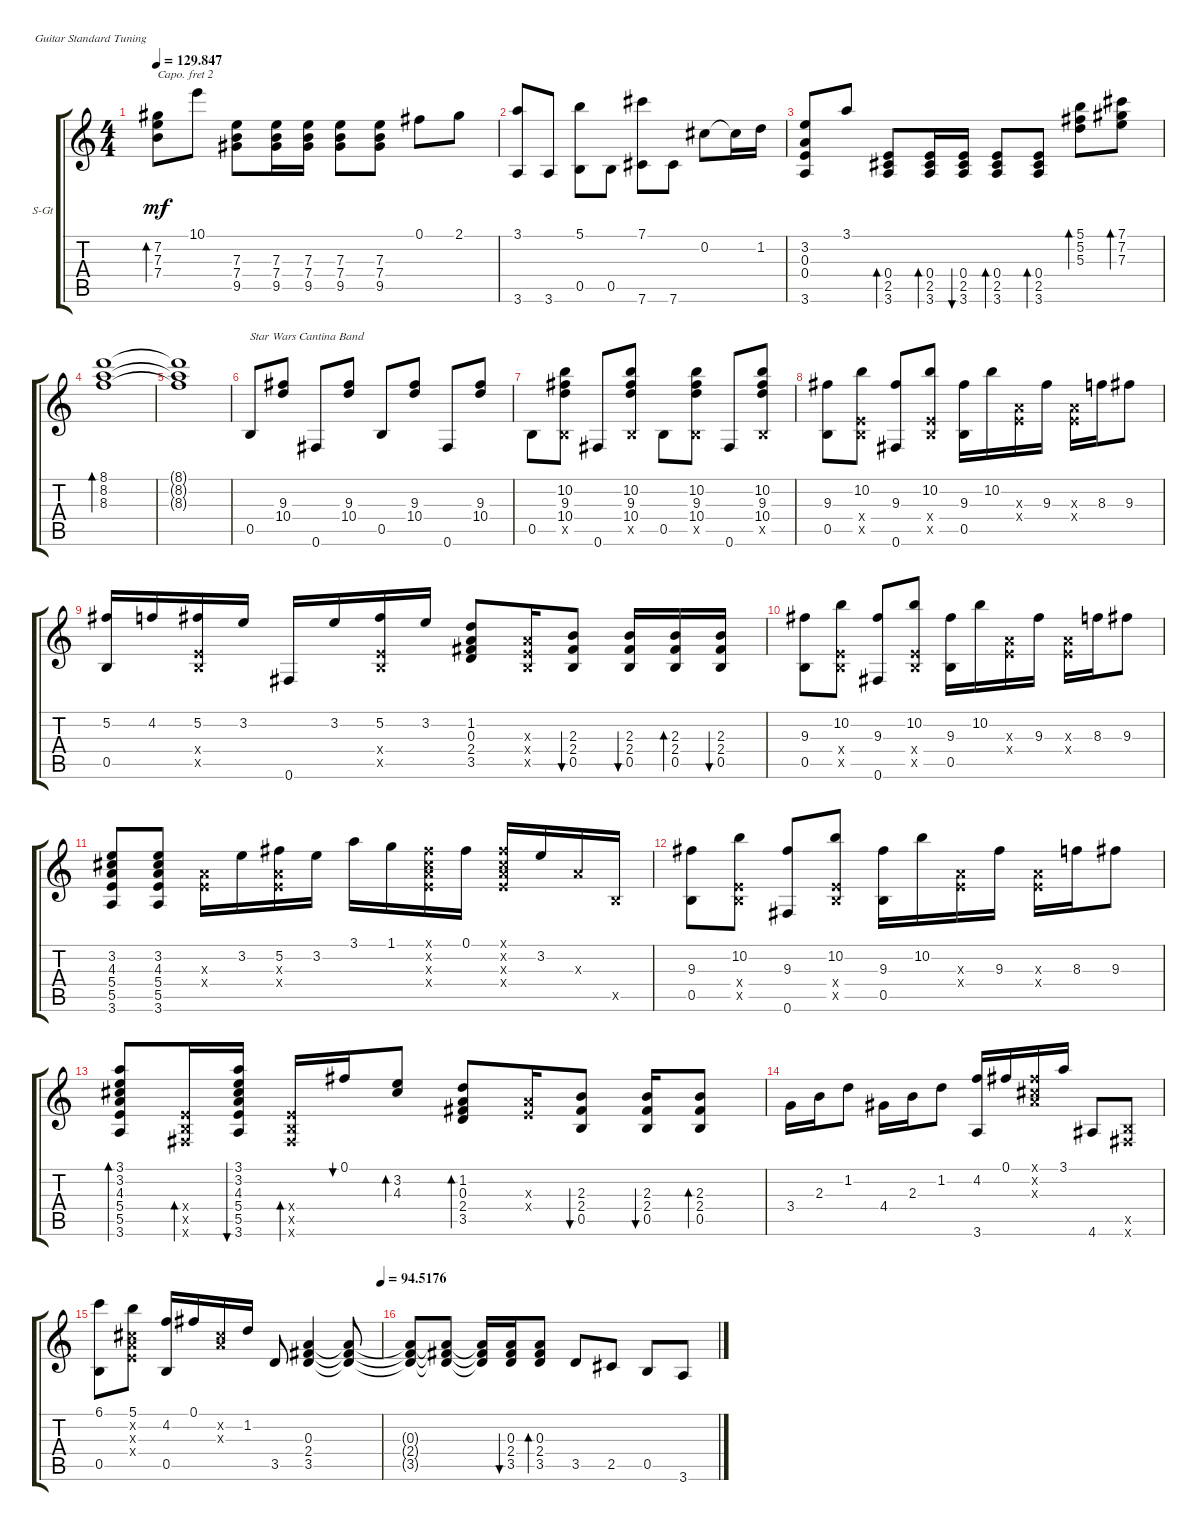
\defaultSystemsLayout 4
\bracketExtendMode groupsimilarinstruments
\firstSystemTrackNameOrientation horizontal
\otherSystemsTrackNameOrientation horizontal
\track ("Steel Guitar" "S-Gt") {instrument acousticguitarsteel}
\staff {score tabs}
\capo 2
\tuning (E4 B3 G3 D3 A2 E2)
\ts (4 4)
\tempo
129.847
\accidentals auto
\clef g2
\ottava regular
\simile none
\ks c
(7.2 7.3 7.4).8{bd 30 dy mf} 10.1.8 (9.5 7.4 7.3).8 (9.5 7.4 7.3).16 (9.5 7.4 7.3).16 (9.5 7.4 7.3).8 (9.5 7.4 7.3).8 0.1.8 2.1.8 |
(3.1 3.6).8 3.6.8 (5.1 0.5).8 0.5.8 (7.1 7.6).8 7.6.8 0.2.8 0.2{t}.16 1.2.16 |
(3.2 0.3 0.4 3.6).8 3.1.8 (3.6 2.5 0.4).8{bd 30} (0.4 2.5 3.6).16{bd 30} (3.6 2.5 0.4).16{bu 30} (3.6 2.5 0.4).8{bd 30} (0.4 2.5 3.6).8{bd 30} (5.1 5.2 5.3).8{bd 30} (7.1 7.3 7.2).8{bd 30} |
(8.1 8.3 8.2).1{bd 30} |
(8.1{t} 8.2{t} 8.3{t}).1 |
0.5.8{txt "Star Wars Cantina Band"} (10.4 9.3).8 0.6.8 (10.4 9.3).8 0.5.8 (10.4 9.3).8 0.6.8 (10.4 9.3).8 |
0.5.8 (10.4 10.2 0.5{x} 9.3).8 0.6.8 (10.4 9.3 0.5{x} 10.2).8 0.5.8 (10.4 9.3 10.2 0.5{x}).8 0.6.8 (10.4 9.3 0.5{x} 10.2).8 |
(0.5 9.3).8 (10.2 0.4{x} 0.5{x}).8 (9.3 0.6).8 (10.2 0.4{x} 0.5{x}).8 (9.3 0.5).16 10.2.16 (0.3{x} 0.4{x}).16 9.3.16 (0.3{x} 0.4{x}).16 8.3.16 9.3.8 |
(5.2 0.5).16 4.2.16 (5.2 0.5{x} 0.4{x}).16 3.2.16 0.6.16 3.2.16 (5.2 0.5{x} 0.4{x}).16 3.2.16 (1.2 0.3 2.4 3.5).8 (0.3{x} 0.4{x} 0.5{x}).16 (2.3 2.4 0.5).8{bu 30} (2.3 2.4 0.5).16{bu 30} (2.3 2.4 0.5).16{bd 30} (2.3 2.4 0.5).16{bu 30} |
(0.5 9.3).8 (10.2 0.4{x} 0.5{x}).8 (9.3 0.6).8 (10.2 0.4{x} 0.5{x}).8 (9.3 0.5).16 10.2.16 (0.3{x} 0.4{x}).16 9.3.16 (0.3{x} 0.4{x}).16 8.3.16 9.3.8 |
(3.6 5.5 5.4 4.3 3.2).8 (3.6 5.5 5.4 4.3 3.2).8 (0.3{x} 0.4{x}).16 3.2.16 (5.2 0.3{x} 0.4{x}).16 3.2.16 3.1.16 1.1.16 (0.1{x} 0.3{x} 0.4{x} 0.2{x}).16 0.1.16 (0.1{x} 0.2{x} 0.3{x} 0.4{x}).16 3.2.16 0.3{x}.16 0.5{x}.16 |
(0.5 9.3).8 (10.2 0.4{x} 0.5{x}).8 (9.3 0.6).8 (10.2 0.4{x} 0.5{x}).8 (9.3 0.5).16 10.2.16 (0.3{x} 0.4{x}).16 9.3.16 (0.3{x} 0.4{x}).16 8.3.16 9.3.8 |
(3.6 5.5 5.4 4.3 3.2 3.1).8{bd 30} (0.6{x} 0.5{x} 0.4{x}).16{bd 30} (3.1 3.2 3.6 5.5 5.4 4.3).16{bu 30} (0.6{x} 0.5{x} 0.4{x}).16{bd 30} 0.1.16{bu 30} (3.2 4.3).8{bd 30} (1.2 0.3 2.4 3.5).8{bd 30} (0.3{x} 0.4{x}).16 (2.3 2.4 0.5).8{bu 30} (2.3 2.4 0.5).16{bu 30} (0.5 2.4 2.3).8{bd 30} |
3.4.16 2.3.16 1.2.8 4.4.16 2.3.16 1.2.8 (4.2 3.6).16 0.1.16 (0.2{x} 0.3{x} 0.1{x}).16 3.1.16 4.6.8 (0.5{x} 0.6{x}).8 |
\tempo (94.5176 1)
(6.1 0.5).8 (5.1 0.2{x} 0.3{x} 0.4{x}).8 (4.2 0.5).16 0.1.16 (0.2{x} 0.3{x}).16 1.2.16 3.5.8 (3.5 2.4 0.3).4 (0.3{t} 2.4{t} 3.5{t}).8 |
(0.3{t} 2.4{t} 3.5{t}).8 (0.3{t} 2.4{t} 3.5{t}).8 (0.3{t} 2.4{t} 3.5{t}).16 (3.5 2.4 0.3).16{bu 30} (3.5 2.4 0.3).8{bd 30} 3.5.8 2.5.8 0.5.8 3.6.8
